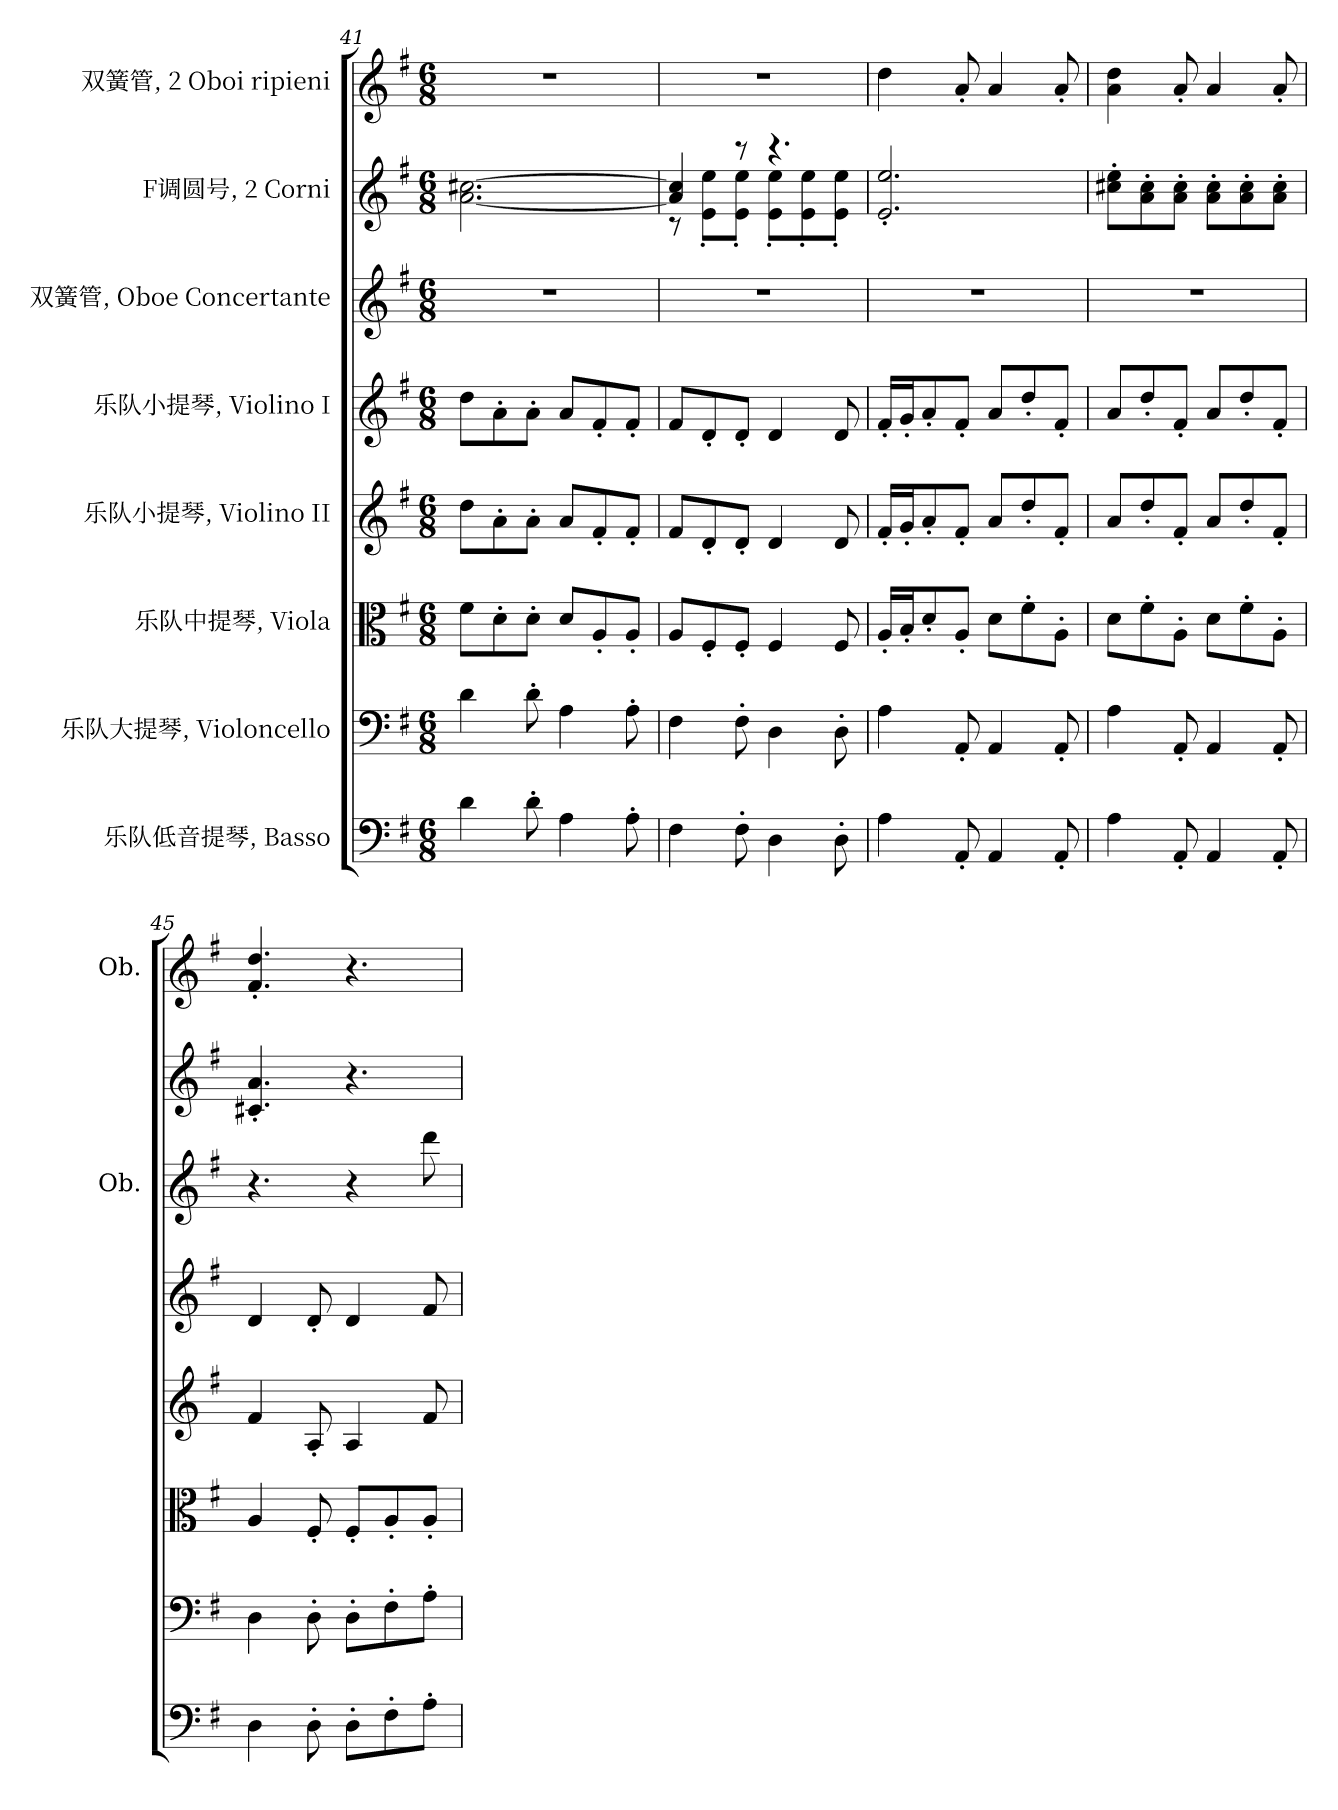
**kern	**kern	**kern	**kern	**kern	**kern	**kern	**kern
*part8	*part7	*part6	*part5	*part4	*part3	*part2	*part1
*staff8	*staff7	*staff6	*staff5	*staff4	*staff3	*staff2	*staff1
*I"乐队低音提琴, Basso	*I"乐队大提琴, Violoncello	*I"乐队中提琴, Viola	*I"乐队小提琴, Violino II	*I"乐队小提琴, Violino I	*I"双簧管, Oboe Concertante	*I"F调圆号, 2 Corni	*I"双簧管, 2 Oboi ripieni
*	*	*	*	*	*I'Ob.	*	*I'Ob.
*clefF4	*clefF4	*clefC3	*clefG2	*clefG2	*clefG2	*clefG2	*clefG2
*ITrd7c12	*	*	*	*	*	*ITrd4c7	*
*k[f#]	*k[f#]	*k[f#]	*k[f#]	*k[f#]	*k[f#]	*k[]	*k[f#]
*M6/8	*M6/8	*M6/8	*M6/8	*M6/8	*M6/8	*M6/8	*M6/8
=41	=41	=41	=41	=41	=41	=41	=41
4D\	4d\	8f#\L	8dd\L	8dd\L	2.r	[2.d\ [2.f#X\	2.r
.	.	8d'\	8a'\	8a'\	.	.	.
8D'\	8d'\	8d'\J	8a'\J	8a'\J	.	.	.
4AA\	4A\	8d/L	8a/L	8a/L	.	.	.
.	.	8A'/	8f#'/	8f#'/	.	.	.
8AA'\	8A'\	8A'/J	8f#'/J	8f#'/J	.	.	.
!!LO:PB:g=z
=42	=42	=42	=42	=42	=42	=42	=42
*	*	*	*	*	*	*^	*
4FF#\	4F#\	8A/L	8f#/L	8f#/L	2.r	4d/] 4f#/]	8r	2.r
.	.	8F#'/	8d'/	8d'/	.	.	8A\' 8a\'L	.
8FF#'\	8F#'\	8F#'/J	8d'/J	8d'/J	.	8r	8A\' 8a\'J	.
4DD\	4D\	4F#/	4d/	4d/	.	4.r	8A\' 8a\'L	.
.	.	.	.	.	.	.	8A\' 8a\'	.
8DD'\	8D'\	8F#/	8d/	8d/	.	.	8A\' 8a\'J	.
*	*	*	*	*	*	*v	*v	*
=43	=43	=43	=43	=43	=43	=43	=43
4AA\	4A\	16A'/LL	16f#'/LL	16f#'/LL	2.r	2.A/' 2.a/'	4dd\
.	.	16B'/J	16g'/J	16g'/J	.	.	.
.	.	8d'/	8a'/	8a'/	.	.	.
8AAA'/	8AA'/	8A'/J	8f#'/J	8f#'/J	.	.	8a'/
4AAA/	4AA/	8d\L	8a/L	8a/L	.	.	4a/
.	.	8f#'\	8dd'/	8dd'/	.	.	.
8AAA'/	8AA'/	8A'\J	8f#'/J	8f#'/J	.	.	8a'/
=44	=44	=44	=44	=44	=44	=44	=44
4AA\	4A\	8d\L	8a/L	8a/L	2.r	8f#X\' 8a\'L	4a\ 4dd\
.	.	8f#'\	8dd'/	8dd'/	.	8d\' 8f#\'	.
8AAA'/	8AA'/	8A'\J	8f#'/J	8f#'/J	.	8d\' 8f#\'J	8a'/
4AAA/	4AA/	8d\L	8a/L	8a/L	.	8d\' 8f#\'L	4a/
.	.	8f#'\	8dd'/	8dd'/	.	8d\' 8f#\'	.
8AAA'/	8AA'/	8A'\J	8f#'/J	8f#'/J	.	8d\' 8f#\'J	8a'/
=45	=45	=45	=45	=45	=45	=45	=45
4DD\	4D\	4A/	4f#/	4d/	4.r	4.F#X/' 4.d/'	4.f#/' 4.dd/'
8DD'\	8D'\	8F#'/	8A'/	8d'/	.	.	.
8DD'\L	8D'\L	8F#'/L	4A/	4d/	4r	4.r	4.r
8FF#'\	8F#'\	8A'/	.	.	.	.	.
8AA'\J	8A'\J	8A'/J	8f#/	8f#/	8ddd\	.	.
=	=	=	=	=	=	=	=
*-	*-	*-	*-	*-	*-	*-	*-
